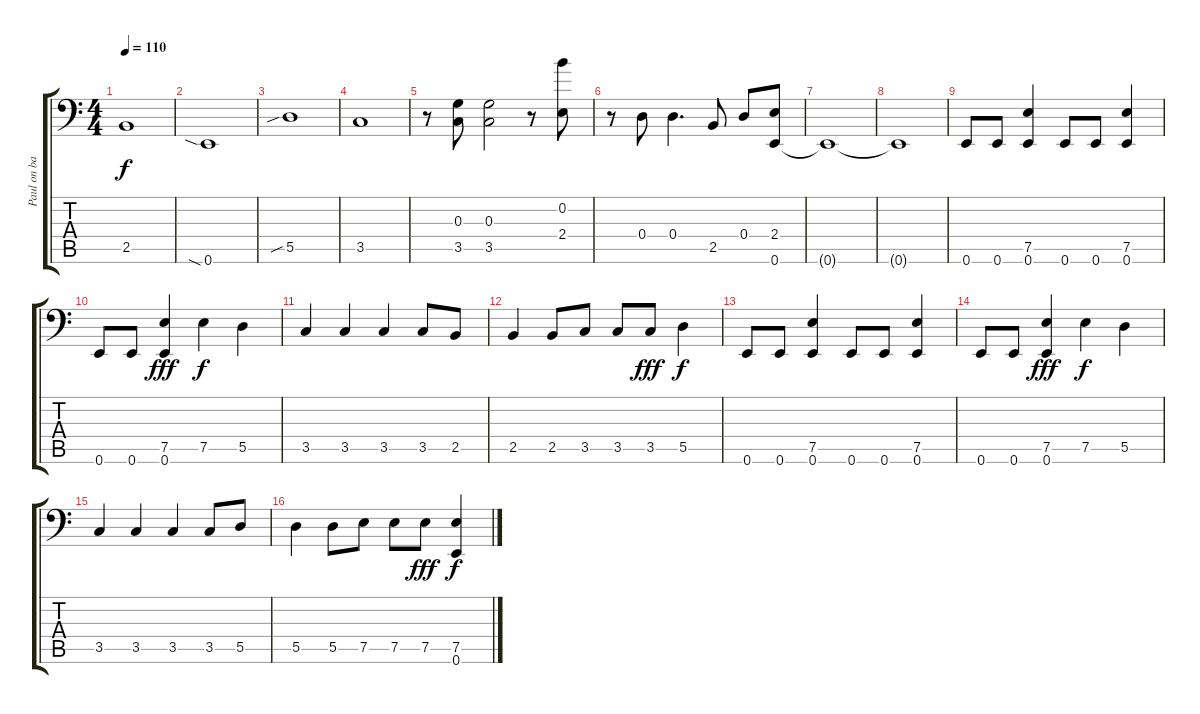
\track ("Paul on bass" "Paul on ba") {instrument electricbasspick}
\staff {score tabs}
\tuning (E3 B3 G2 D2 A1 E1) {hide}
\ts (4 4)
\tempo 110
\clef f4
\ks c
2.5.1{dy f} |
0.6{sia}.1 |
5.5{sib}.1 |
3.5.1 |
r.8 (0.3 3.5).8 (0.3 3.5).2 r.8 (0.2 2.4).8 |
r.8 0.4.8 0.4.4{d} 2.5.8 0.4.8 (2.4 0.6).8 |
0.6{t}.1 |
0.6{t}.1 |
0.6.8 0.6.8 (7.5 0.6).4 0.6.8 0.6.8 (7.5 0.6).4 |
0.6.8 0.6.8 (7.5 0.6).4{dy fff} 7.5.4{dy f} 5.5.4 |
3.5.4 3.5.4 3.5.4 3.5.8 2.5.8 |
2.5.4 2.5.8 3.5.8 3.5.8 3.5.8{dy fff} 5.5.4{dy f} |
0.6.8 0.6.8 (7.5 0.6).4 0.6.8 0.6.8 (7.5 0.6).4 |
0.6.8 0.6.8 (7.5 0.6).4{dy fff} 7.5.4{dy f} 5.5.4 |
3.5.4 3.5.4 3.5.4 3.5.8 5.5.8 |
5.5.4 5.5.8 7.5.8 7.5.8 7.5.8{dy fff} (7.5 0.6).4{dy f}
